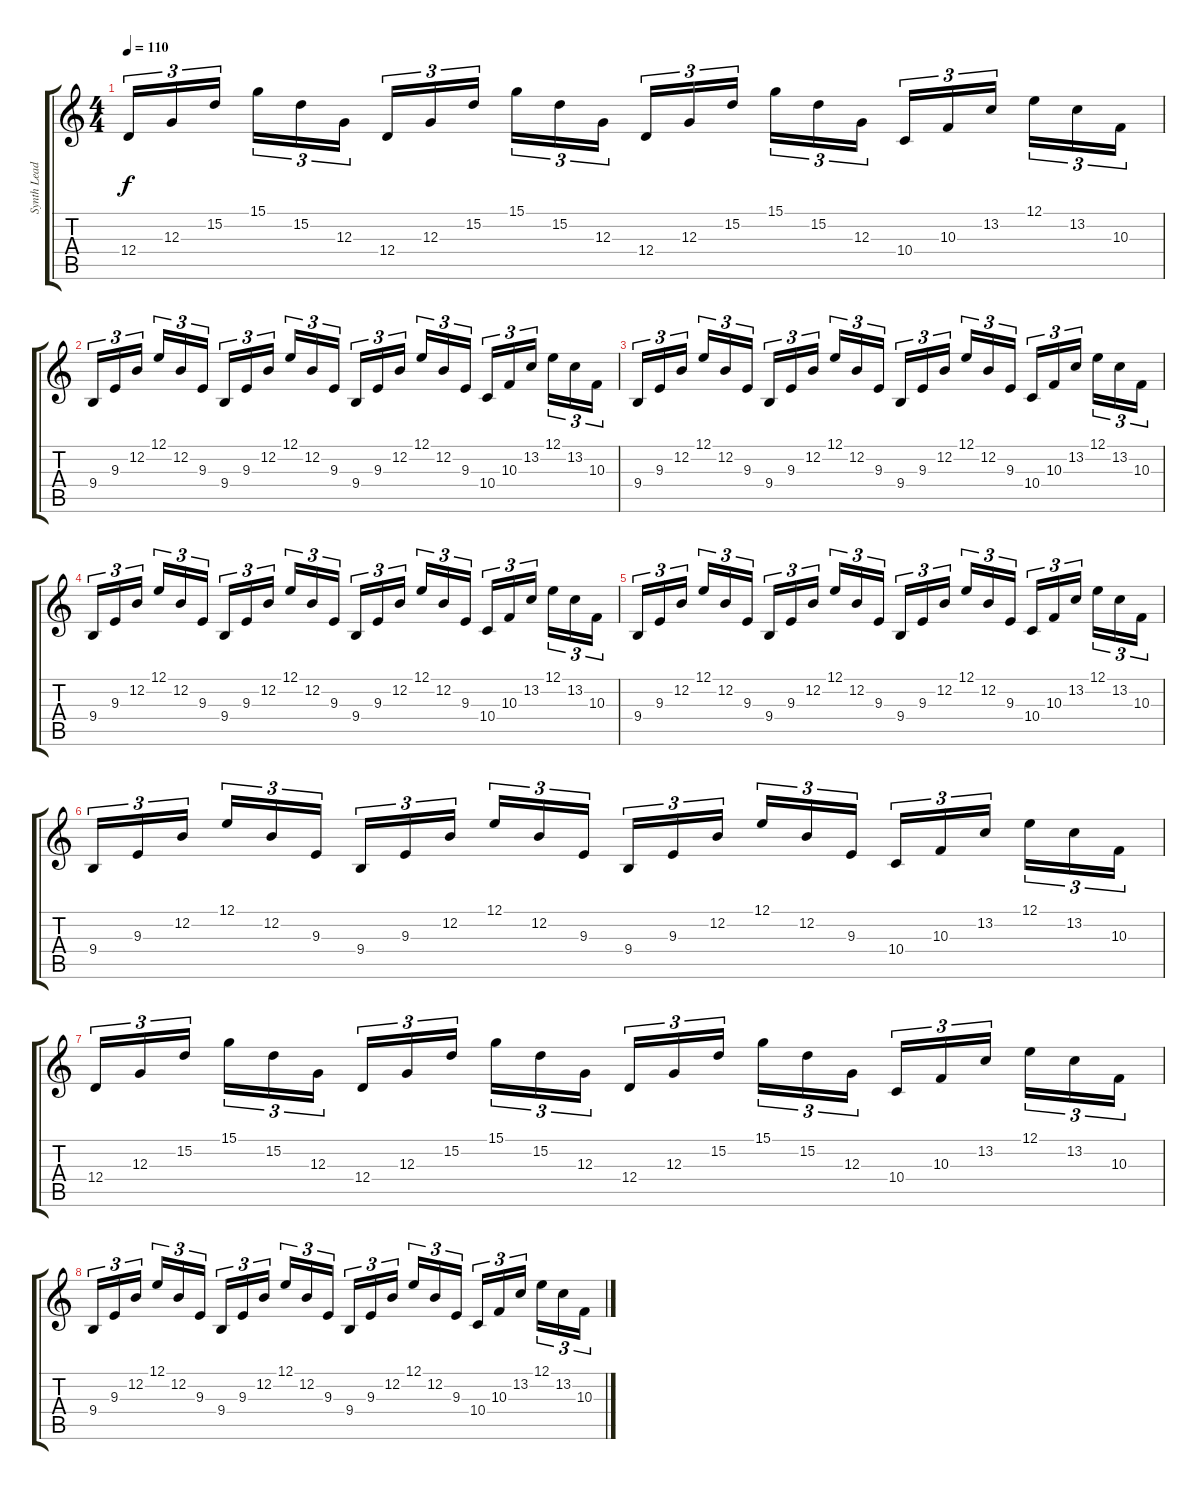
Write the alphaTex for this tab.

\track ("Synth Lead - Solo" "Synth Lead") {instrument lead5charang}
\staff {score tabs}
\tuning (E4 B3 G3 D3 A2 E2) {hide}
\ts (4 4)
\tempo 110
\clef g2
\ks c
12.4.16{tu (3 2) dy f volume 9} 12.3.16{tu (3 2)} 15.2.16{tu (3 2)} 15.1.16{tu (3 2)} 15.2.16{tu (3 2)} 12.3.16{tu (3 2)} 12.4.16{tu (3 2)} 12.3.16{tu (3 2)} 15.2.16{tu (3 2)} 15.1.16{tu (3 2)} 15.2.16{tu (3 2)} 12.3.16{tu (3 2)} 12.4.16{tu (3 2) volume 9} 12.3.16{tu (3 2)} 15.2.16{tu (3 2)} 15.1.16{tu (3 2)} 15.2.16{tu (3 2)} 12.3.16{tu (3 2)} 10.4.16{tu (3 2)} 10.3.16{tu (3 2)} 13.2.16{tu (3 2)} 12.1.16{tu (3 2)} 13.2.16{tu (3 2)} 10.3.16{tu (3 2)} |
9.4.16{tu (3 2) volume 9} 9.3.16{tu (3 2)} 12.2.16{tu (3 2)} 12.1.16{tu (3 2)} 12.2.16{tu (3 2)} 9.3.16{tu (3 2)} 9.4.16{tu (3 2)} 9.3.16{tu (3 2)} 12.2.16{tu (3 2)} 12.1.16{tu (3 2)} 12.2.16{tu (3 2)} 9.3.16{tu (3 2)} 9.4.16{tu (3 2) volume 9} 9.3.16{tu (3 2)} 12.2.16{tu (3 2)} 12.1.16{tu (3 2)} 12.2.16{tu (3 2)} 9.3.16{tu (3 2)} 10.4.16{tu (3 2)} 10.3.16{tu (3 2)} 13.2.16{tu (3 2)} 12.1.16{tu (3 2)} 13.2.16{tu (3 2)} 10.3.16{tu (3 2)} |
9.4.16{tu (3 2) volume 9} 9.3.16{tu (3 2)} 12.2.16{tu (3 2)} 12.1.16{tu (3 2)} 12.2.16{tu (3 2)} 9.3.16{tu (3 2)} 9.4.16{tu (3 2)} 9.3.16{tu (3 2)} 12.2.16{tu (3 2)} 12.1.16{tu (3 2)} 12.2.16{tu (3 2)} 9.3.16{tu (3 2)} 9.4.16{tu (3 2) volume 9} 9.3.16{tu (3 2)} 12.2.16{tu (3 2)} 12.1.16{tu (3 2)} 12.2.16{tu (3 2)} 9.3.16{tu (3 2)} 10.4.16{tu (3 2)} 10.3.16{tu (3 2)} 13.2.16{tu (3 2)} 12.1.16{tu (3 2)} 13.2.16{tu (3 2)} 10.3.16{tu (3 2)} |
9.4.16{tu (3 2) volume 9} 9.3.16{tu (3 2)} 12.2.16{tu (3 2)} 12.1.16{tu (3 2)} 12.2.16{tu (3 2)} 9.3.16{tu (3 2)} 9.4.16{tu (3 2)} 9.3.16{tu (3 2)} 12.2.16{tu (3 2)} 12.1.16{tu (3 2)} 12.2.16{tu (3 2)} 9.3.16{tu (3 2)} 9.4.16{tu (3 2) volume 9} 9.3.16{tu (3 2)} 12.2.16{tu (3 2)} 12.1.16{tu (3 2)} 12.2.16{tu (3 2)} 9.3.16{tu (3 2)} 10.4.16{tu (3 2)} 10.3.16{tu (3 2)} 13.2.16{tu (3 2)} 12.1.16{tu (3 2)} 13.2.16{tu (3 2)} 10.3.16{tu (3 2)} |
9.4.16{tu (3 2) volume 9} 9.3.16{tu (3 2)} 12.2.16{tu (3 2)} 12.1.16{tu (3 2)} 12.2.16{tu (3 2)} 9.3.16{tu (3 2)} 9.4.16{tu (3 2)} 9.3.16{tu (3 2)} 12.2.16{tu (3 2)} 12.1.16{tu (3 2)} 12.2.16{tu (3 2)} 9.3.16{tu (3 2)} 9.4.16{tu (3 2) volume 9} 9.3.16{tu (3 2)} 12.2.16{tu (3 2)} 12.1.16{tu (3 2)} 12.2.16{tu (3 2)} 9.3.16{tu (3 2)} 10.4.16{tu (3 2)} 10.3.16{tu (3 2)} 13.2.16{tu (3 2)} 12.1.16{tu (3 2)} 13.2.16{tu (3 2)} 10.3.16{tu (3 2)} |
9.4.16{tu (3 2) volume 9} 9.3.16{tu (3 2)} 12.2.16{tu (3 2)} 12.1.16{tu (3 2)} 12.2.16{tu (3 2)} 9.3.16{tu (3 2)} 9.4.16{tu (3 2)} 9.3.16{tu (3 2)} 12.2.16{tu (3 2)} 12.1.16{tu (3 2)} 12.2.16{tu (3 2)} 9.3.16{tu (3 2)} 9.4.16{tu (3 2) volume 9} 9.3.16{tu (3 2)} 12.2.16{tu (3 2)} 12.1.16{tu (3 2)} 12.2.16{tu (3 2)} 9.3.16{tu (3 2)} 10.4.16{tu (3 2)} 10.3.16{tu (3 2)} 13.2.16{tu (3 2)} 12.1.16{tu (3 2)} 13.2.16{tu (3 2)} 10.3.16{tu (3 2)} |
12.4.16{tu (3 2) volume 9} 12.3.16{tu (3 2)} 15.2.16{tu (3 2)} 15.1.16{tu (3 2)} 15.2.16{tu (3 2)} 12.3.16{tu (3 2)} 12.4.16{tu (3 2)} 12.3.16{tu (3 2)} 15.2.16{tu (3 2)} 15.1.16{tu (3 2)} 15.2.16{tu (3 2)} 12.3.16{tu (3 2)} 12.4.16{tu (3 2) volume 9} 12.3.16{tu (3 2)} 15.2.16{tu (3 2)} 15.1.16{tu (3 2)} 15.2.16{tu (3 2)} 12.3.16{tu (3 2)} 10.4.16{tu (3 2)} 10.3.16{tu (3 2)} 13.2.16{tu (3 2)} 12.1.16{tu (3 2)} 13.2.16{tu (3 2)} 10.3.16{tu (3 2)} |
9.4.16{tu (3 2) volume 9} 9.3.16{tu (3 2)} 12.2.16{tu (3 2)} 12.1.16{tu (3 2)} 12.2.16{tu (3 2)} 9.3.16{tu (3 2)} 9.4.16{tu (3 2)} 9.3.16{tu (3 2)} 12.2.16{tu (3 2)} 12.1.16{tu (3 2)} 12.2.16{tu (3 2)} 9.3.16{tu (3 2)} 9.4.16{tu (3 2) volume 9} 9.3.16{tu (3 2)} 12.2.16{tu (3 2)} 12.1.16{tu (3 2)} 12.2.16{tu (3 2)} 9.3.16{tu (3 2)} 10.4.16{tu (3 2)} 10.3.16{tu (3 2)} 13.2.16{tu (3 2)} 12.1.16{tu (3 2)} 13.2.16{tu (3 2)} 10.3.16{tu (3 2)}
